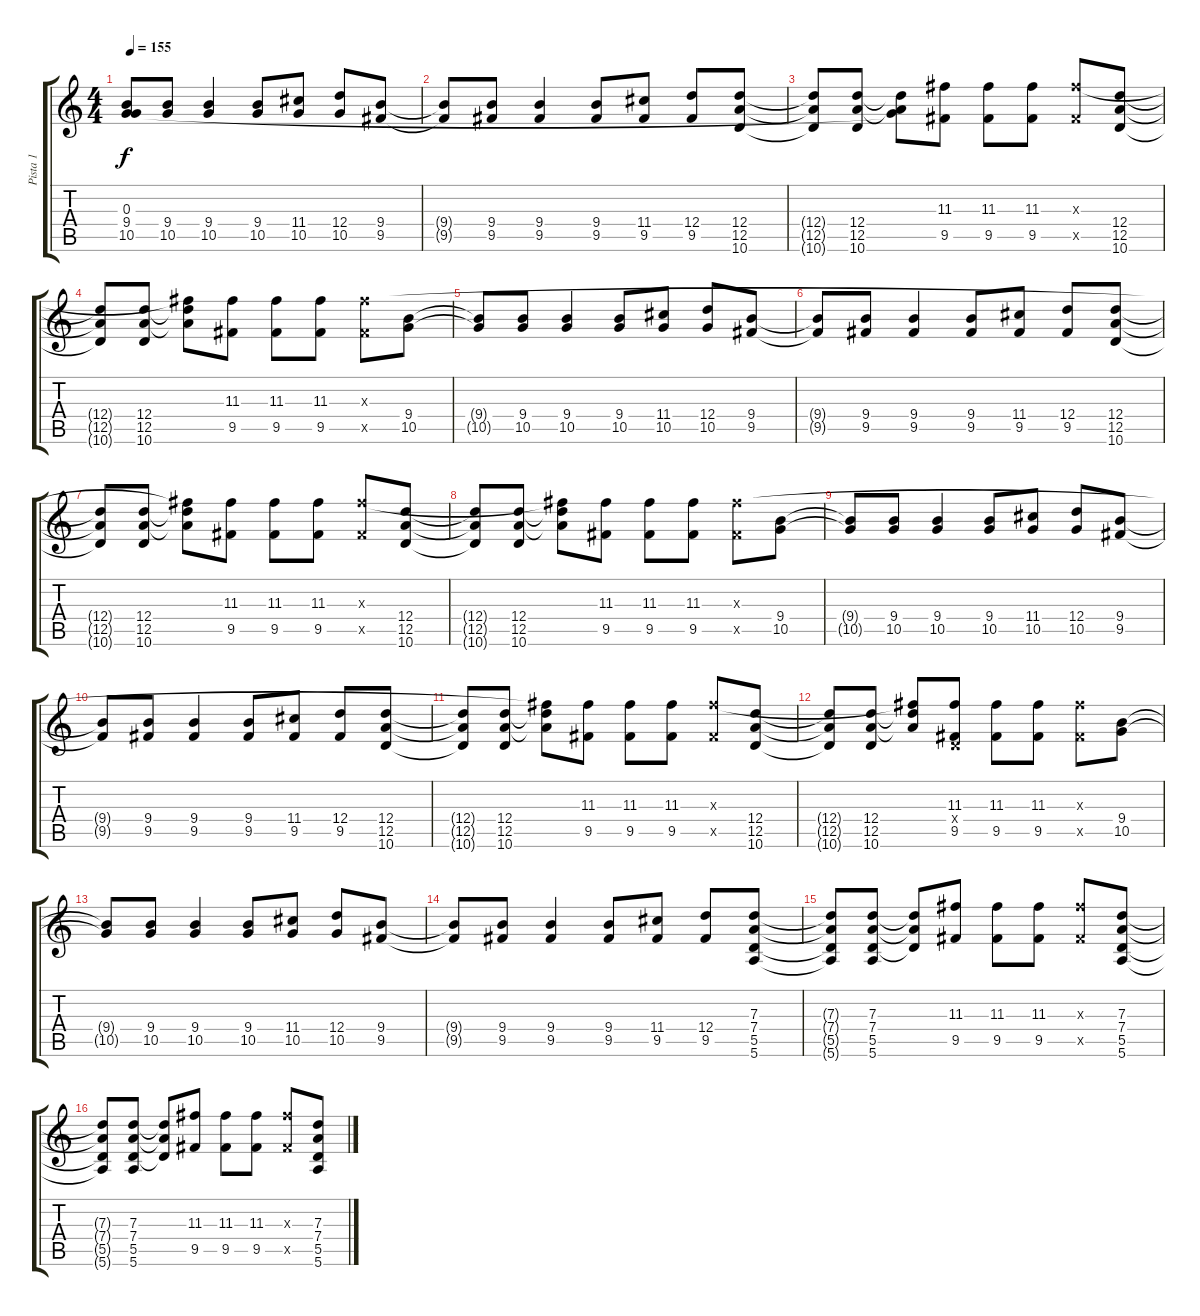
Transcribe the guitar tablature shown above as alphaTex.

\track ("Pista 1" "Pista 1") {instrument electricguitarclean}
\staff {score tabs}
\tuning (E4 B3 G3 D3 A2 E2) {hide}
\ts (4 4)
\tempo 155
\clef g2
\ks c
(0.3{t} 9.4{t} 10.5{t}).8{dy f} (9.4 10.5).8 (9.4 10.5).4 (9.4 10.5).8 (11.4 10.5).8 (12.4 10.5).8 (9.4 9.5).8 |
(9.4{t} 9.5{t}).8 (9.4 9.5).8 (9.4 9.5).4 (9.4 9.5).8 (11.4 9.5).8 (12.4 9.5).8 (12.4 12.5 10.6).8 |
(12.4{t} 12.5{t} 10.6{t}).8 (12.4 12.5 10.6).8 (0.3{t} 12.4{t} 12.5{t}).8 (11.3 9.5).8 (11.3 9.5).8 (11.3 9.5).8 (11.3{x} 9.5{x}).8 (12.4 12.5 10.6).8 |
(12.4{t} 12.5{t} 10.6{t}).8 (12.4 12.5 10.6).8 (11.3{t} 12.4{t} 12.5{t}).8 (11.3 9.5).8 (11.3 9.5).8 (11.3 9.5).8 (11.3{x} 9.5{x}).8 (9.4 10.5).8 |
(9.4{t} 10.5{t}).8 (9.4 10.5).8 (9.4 10.5).4 (9.4 10.5).8 (11.4 10.5).8 (12.4 10.5).8 (9.4 9.5).8 |
(9.4{t} 9.5{t}).8 (9.4 9.5).8 (9.4 9.5).4 (9.4 9.5).8 (11.4 9.5).8 (12.4 9.5).8 (12.4 12.5 10.6).8 |
(12.4{t} 12.5{t} 10.6{t}).8 (12.4 12.5 10.6).8 (11.3{t} 12.4{t} 12.5{t}).8 (11.3 9.5).8 (11.3 9.5).8 (11.3 9.5).8 (11.3{x} 9.5{x}).8 (12.4 12.5 10.6).8 |
(12.4{t} 12.5{t} 10.6{t}).8 (12.4 12.5 10.6).8 (11.3{t} 12.4{t} 12.5{t}).8 (11.3 9.5).8 (11.3 9.5).8 (11.3 9.5).8 (11.3{x} 9.5{x}).8 (9.4 10.5).8 |
(9.4{t} 10.5{t}).8 (9.4 10.5).8 (9.4 10.5).4 (9.4 10.5).8 (11.4 10.5).8 (12.4 10.5).8 (9.4 9.5).8 |
(9.4{t} 9.5{t}).8 (9.4 9.5).8 (9.4 9.5).4 (9.4 9.5).8 (11.4 9.5).8 (12.4 9.5).8 (12.4 12.5 10.6).8 |
(12.4{t} 12.5{t} 10.6{t}).8 (12.4 12.5 10.6).8 (11.3{t} 12.4{t} 12.5{t}).8 (11.3 9.5).8 (11.3 9.5).8 (11.3 9.5).8 (11.3{x} 9.5{x}).8 (12.4 12.5 10.6).8 |
(12.4{t} 12.5{t} 10.6{t}).8 (12.4 12.5 10.6).8 (11.3{t} 12.4{t} 12.5{t}).8 (11.3 0.4{x} 9.5).8 (11.3 9.5).8 (11.3 9.5).8 (11.3{x} 9.5{x}).8 (9.4 10.5).8 |
(9.4{t} 10.5{t}).8 (9.4 10.5).8 (9.4 10.5).4 (9.4 10.5).8 (11.4 10.5).8 (12.4 10.5).8 (9.4 9.5).8 |
(9.4{t} 9.5{t}).8 (9.4 9.5).8 (9.4 9.5).4 (9.4 9.5).8 (11.4 9.5).8 (12.4 9.5).8 (7.3 7.4 5.5 5.6).8 |
(7.3{t} 7.4{t} 5.5{t} 5.6{t}).8 (7.3 7.4 5.5 5.6).8 (7.3{t} 7.4{t} 5.5{t}).8 (11.3 9.5).8 (11.3 9.5).8 (11.3 9.5).8 (11.3{x} 9.5{x}).8 (7.3 7.4 5.5 5.6).8 |
(7.3{t} 7.4{t} 5.5{t} 5.6{t}).8 (7.3 7.4 5.5 5.6).8 (7.3{t} 7.4{t} 5.5{t}).8 (11.3 9.5).8 (11.3 9.5).8 (11.3 9.5).8 (11.3{x} 9.5{x}).8 (7.3 7.4 5.5 5.6).8
